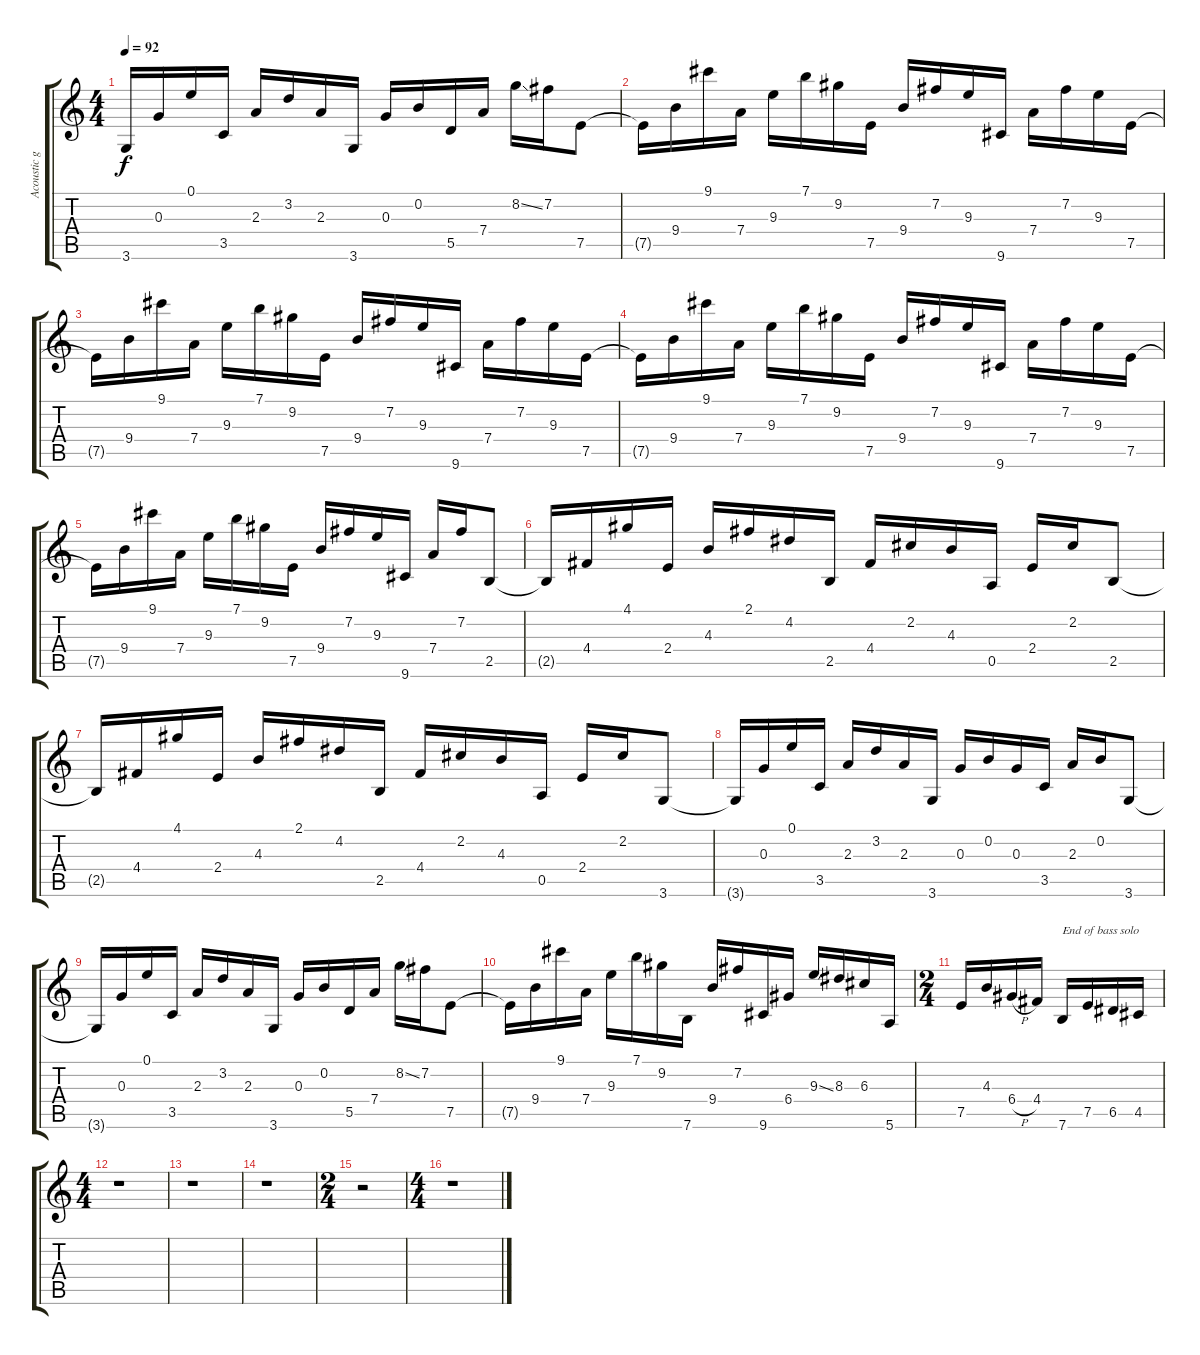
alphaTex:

\track ("Acoustic guitar" "Acoustic g") {instrument acousticguitarsteel}
\staff {score tabs}
\tuning (E4 B3 G3 D3 A2 E2) {hide}
\ts (4 4)
\tempo 92
\clef g2
\ks c
3.6{t}.16{dy f} 0.3.16 0.1.16 3.5.16 2.3.16 3.2.16 2.3.16 3.6.16 0.3.16 0.2.16 5.5.16 7.4.16 8.2{ss}.16 7.2.16 7.5.8 |
7.5{t}.16 9.4.16 9.1.16 7.4.16 9.3.16 7.1.16 9.2.16 7.5.16 9.4.16 7.2.16 9.3.16 9.6.16 7.4.16 7.2.16 9.3.16 7.5.16 |
7.5{t}.16 9.4.16 9.1.16 7.4.16 9.3.16 7.1.16 9.2.16 7.5.16 9.4.16 7.2.16 9.3.16 9.6.16 7.4.16 7.2.16 9.3.16 7.5.16 |
7.5{t}.16 9.4.16 9.1.16 7.4.16 9.3.16 7.1.16 9.2.16 7.5.16 9.4.16 7.2.16 9.3.16 9.6.16 7.4.16 7.2.16 9.3.16 7.5.16 |
7.5{t}.16 9.4.16 9.1.16 7.4.16 9.3.16 7.1.16 9.2.16 7.5.16 9.4.16 7.2.16 9.3.16 9.6.16 7.4.16 7.2.16 2.5.8 |
2.5{t}.16 4.4.16 4.1.16 2.4.16 4.3.16 2.1.16 4.2.16 2.5.16 4.4.16 2.2.16 4.3.16 0.5.16 2.4.16 2.2.16 2.5.8 |
2.5{t}.16 4.4.16 4.1.16 2.4.16 4.3.16 2.1.16 4.2.16 2.5.16 4.4.16 2.2.16 4.3.16 0.5.16 2.4.16 2.2.16 3.6.8 |
3.6{t}.16 0.3.16 0.1.16 3.5.16 2.3.16 3.2.16 2.3.16 3.6.16 0.3.16 0.2.16 0.3.16 3.5.16 2.3.16 0.2.16 3.6.8 |
3.6{t}.16 0.3.16 0.1.16 3.5.16 2.3.16 3.2.16 2.3.16 3.6.16 0.3.16 0.2.16 5.5.16 7.4.16 8.2{ss}.16 7.2.16 7.5.8 |
7.5{t}.16 9.4.16 9.1.16 7.4.16 9.3.16 7.1.16 9.2.16 7.6.16 9.4.16 7.2.16 9.6.16 6.4.16 9.3{ss}.16 8.3.16 6.3.16 5.6.16 |
\ts (2 4)
7.5.16 4.3.16 6.4{h}.16 4.4.16 7.6.16{txt "End of bass solo"} 7.5.16 6.5.16 4.5.16 |
\ts (4 4)
r.1 |
r.1 |
r.1 |
\ts (2 4)
r.2 |
\ts (4 4)
r.1
